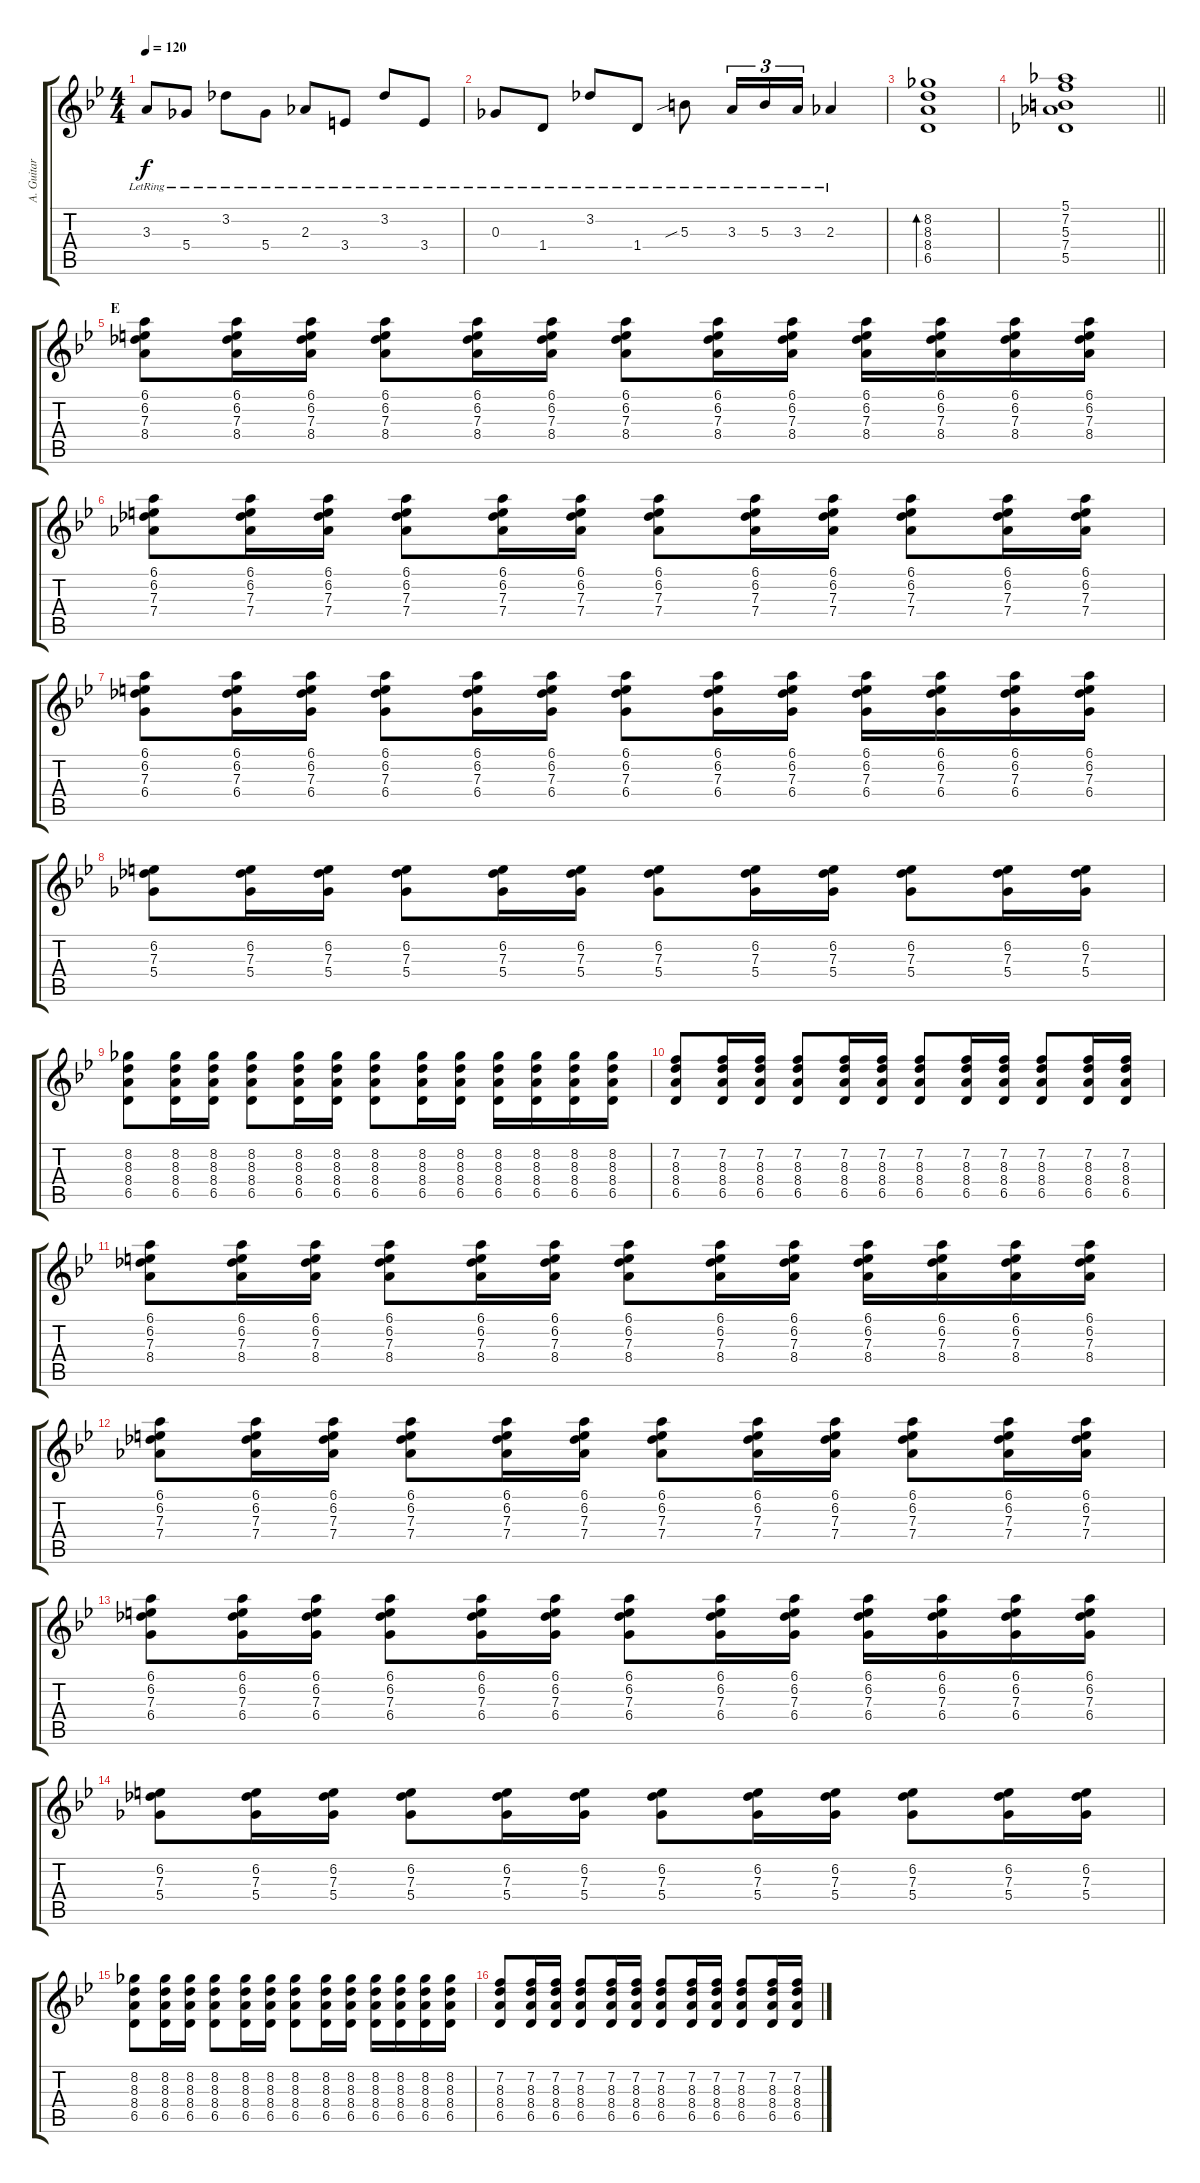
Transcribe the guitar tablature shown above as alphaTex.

\track ("A. Guitar" "A. Guitar") {instrument acousticguitarsteel}
\staff {score tabs}
\tuning (Eb4 Bb3 Gb3 Db3 Ab2 Eb2) {hide}
\ts (4 4)
\tempo 120
\clef g2
\ks bb
3.3{lr}.8{dy f} 5.4{lr}.8 3.2{lr}.8 5.4{lr}.8 2.3{lr}.8 3.4{lr}.8 3.2{lr}.8 3.4{lr}.8 |
0.3{lr}.8 1.4{lr}.8 3.2{lr}.8 1.4{lr}.8 5.3{sib lr}.8 3.3{lr}.16{tu (3 2)} 5.3{lr}.16{tu (3 2)} 3.3{lr}.16{tu (3 2)} 2.3{lr}.4 |
(8.2 8.3 8.4 6.5).1{bd 240} |
\barLineRight lightlight
(5.1 7.2 5.3 7.4 5.5).1 |
\section ("" "E")
(6.1 6.2 7.3 8.4).8 (6.1 6.2 7.3 8.4).16 (6.1 6.2 7.3 8.4).16 (6.1 6.2 7.3 8.4).8 (6.1 6.2 7.3 8.4).16 (6.1 6.2 7.3 8.4).16 (6.1 6.2 7.3 8.4).8 (6.1 6.2 7.3 8.4).16 (6.1 6.2 7.3 8.4).16 (6.1 6.2 7.3 8.4).16 (6.1 6.2 7.3 8.4).16 (6.1 6.2 7.3 8.4).16 (6.1 6.2 7.3 8.4).16 |
(6.1 6.2 7.3 7.4).8 (6.1 6.2 7.3 7.4).16 (6.1 6.2 7.3 7.4).16 (6.1 6.2 7.3 7.4).8 (6.1 6.2 7.3 7.4).16 (6.1 6.2 7.3 7.4).16 (6.1 6.2 7.3 7.4).8 (6.1 6.2 7.3 7.4).16 (6.1 6.2 7.3 7.4).16 (6.1 6.2 7.3 7.4).8 (6.1 6.2 7.3 7.4).16 (6.1 6.2 7.3 7.4).16 |
(6.1 6.2 7.3 6.4).8 (6.1 6.2 7.3 6.4).16 (6.1 6.2 7.3 6.4).16 (6.1 6.2 7.3 6.4).8 (6.1 6.2 7.3 6.4).16 (6.1 6.2 7.3 6.4).16 (6.1 6.2 7.3 6.4).8 (6.1 6.2 7.3 6.4).16 (6.1 6.2 7.3 6.4).16 (6.1 6.2 7.3 6.4).16 (6.1 6.2 7.3 6.4).16 (6.1 6.2 7.3 6.4).16 (6.1 6.2 7.3 6.4).16 |
(6.2 7.3 5.4).8 (6.2 7.3 5.4).16 (6.2 7.3 5.4).16 (6.2 7.3 5.4).8 (6.2 7.3 5.4).16 (6.2 7.3 5.4).16 (6.2 7.3 5.4).8 (6.2 7.3 5.4).16 (6.2 7.3 5.4).16 (6.2 7.3 5.4).8 (6.2 7.3 5.4).16 (6.2 7.3 5.4).16 |
(8.2 8.3 8.4 6.5).8 (8.2 8.3 8.4 6.5).16 (8.2 8.3 8.4 6.5).16 (8.2 8.3 8.4 6.5).8 (8.2 8.3 8.4 6.5).16 (8.2 8.3 8.4 6.5).16 (8.2 8.3 8.4 6.5).8 (8.2 8.3 8.4 6.5).16 (8.2 8.3 8.4 6.5).16 (8.2 8.3 8.4 6.5).16 (8.2 8.3 8.4 6.5).16 (8.2 8.3 8.4 6.5).16 (8.2 8.3 8.4 6.5).16 |
(7.2 8.3 8.4 6.5).8 (7.2 8.3 8.4 6.5).16 (7.2 8.3 8.4 6.5).16 (7.2 8.3 8.4 6.5).8 (7.2 8.3 8.4 6.5).16 (7.2 8.3 8.4 6.5).16 (7.2 8.3 8.4 6.5).8 (7.2 8.3 8.4 6.5).16 (7.2 8.3 8.4 6.5).16 (7.2 8.3 8.4 6.5).8 (7.2 8.3 8.4 6.5).16 (7.2 8.3 8.4 6.5).16 |
(6.1 6.2 7.3 8.4).8 (6.1 6.2 7.3 8.4).16 (6.1 6.2 7.3 8.4).16 (6.1 6.2 7.3 8.4).8 (6.1 6.2 7.3 8.4).16 (6.1 6.2 7.3 8.4).16 (6.1 6.2 7.3 8.4).8 (6.1 6.2 7.3 8.4).16 (6.1 6.2 7.3 8.4).16 (6.1 6.2 7.3 8.4).16 (6.1 6.2 7.3 8.4).16 (6.1 6.2 7.3 8.4).16 (6.1 6.2 7.3 8.4).16 |
(6.1 6.2 7.3 7.4).8 (6.1 6.2 7.3 7.4).16 (6.1 6.2 7.3 7.4).16 (6.1 6.2 7.3 7.4).8 (6.1 6.2 7.3 7.4).16 (6.1 6.2 7.3 7.4).16 (6.1 6.2 7.3 7.4).8 (6.1 6.2 7.3 7.4).16 (6.1 6.2 7.3 7.4).16 (6.1 6.2 7.3 7.4).8 (6.1 6.2 7.3 7.4).16 (6.1 6.2 7.3 7.4).16 |
(6.1 6.2 7.3 6.4).8 (6.1 6.2 7.3 6.4).16 (6.1 6.2 7.3 6.4).16 (6.1 6.2 7.3 6.4).8 (6.1 6.2 7.3 6.4).16 (6.1 6.2 7.3 6.4).16 (6.1 6.2 7.3 6.4).8 (6.1 6.2 7.3 6.4).16 (6.1 6.2 7.3 6.4).16 (6.1 6.2 7.3 6.4).16 (6.1 6.2 7.3 6.4).16 (6.1 6.2 7.3 6.4).16 (6.1 6.2 7.3 6.4).16 |
(6.2 7.3 5.4).8 (6.2 7.3 5.4).16 (6.2 7.3 5.4).16 (6.2 7.3 5.4).8 (6.2 7.3 5.4).16 (6.2 7.3 5.4).16 (6.2 7.3 5.4).8 (6.2 7.3 5.4).16 (6.2 7.3 5.4).16 (6.2 7.3 5.4).8 (6.2 7.3 5.4).16 (6.2 7.3 5.4).16 |
(8.2 8.3 8.4 6.5).8 (8.2 8.3 8.4 6.5).16 (8.2 8.3 8.4 6.5).16 (8.2 8.3 8.4 6.5).8 (8.2 8.3 8.4 6.5).16 (8.2 8.3 8.4 6.5).16 (8.2 8.3 8.4 6.5).8 (8.2 8.3 8.4 6.5).16 (8.2 8.3 8.4 6.5).16 (8.2 8.3 8.4 6.5).16 (8.2 8.3 8.4 6.5).16 (8.2 8.3 8.4 6.5).16 (8.2 8.3 8.4 6.5).16 |
(7.2 8.3 8.4 6.5).8 (7.2 8.3 8.4 6.5).16 (7.2 8.3 8.4 6.5).16 (7.2 8.3 8.4 6.5).8 (7.2 8.3 8.4 6.5).16 (7.2 8.3 8.4 6.5).16 (7.2 8.3 8.4 6.5).8 (7.2 8.3 8.4 6.5).16 (7.2 8.3 8.4 6.5).16 (7.2 8.3 8.4 6.5).8 (7.2 8.3 8.4 6.5).16 (7.2 8.3 8.4 6.5).16
